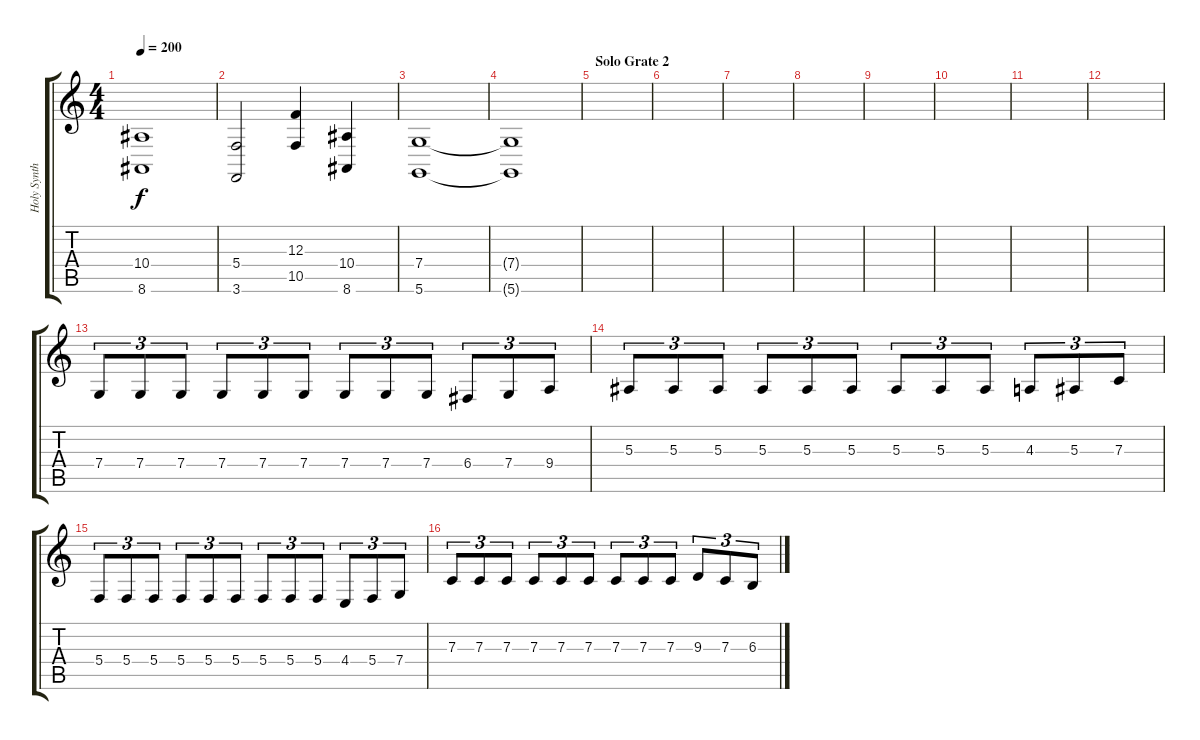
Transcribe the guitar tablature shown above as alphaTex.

\track ("Holy Synthé" "Holy Synth") {instrument lead1square}
\staff {score tabs}
\tuning (D4 A3 F3 C3 G2 D2) {hide}
\ts (4 4)
\tempo 200
\clef g2
\ks c
(10.4 8.6).1{dy f} |
(5.4 3.6).2 (12.3 10.5).4 (10.4 8.6).4 |
(7.4 5.6).1 |
(7.4{t} 5.6{t}).1 |
\section ("" "Solo Grate 2")
|
|
|
|
|
|
|
|
7.4.8{tu (3 2) instrument stringensemble1} 7.4.8{tu (3 2)} 7.4.8{tu (3 2)} 7.4.8{tu (3 2)} 7.4.8{tu (3 2)} 7.4.8{tu (3 2)} 7.4.8{tu (3 2)} 7.4.8{tu (3 2)} 7.4.8{tu (3 2)} 6.4.8{tu (3 2)} 7.4.8{tu (3 2)} 9.4.8{tu (3 2)} |
5.3.8{tu (3 2)} 5.3.8{tu (3 2)} 5.3.8{tu (3 2)} 5.3.8{tu (3 2)} 5.3.8{tu (3 2)} 5.3.8{tu (3 2)} 5.3.8{tu (3 2)} 5.3.8{tu (3 2)} 5.3.8{tu (3 2)} 4.3.8{tu (3 2)} 5.3.8{tu (3 2)} 7.3.8{tu (3 2)} |
5.4.8{tu (3 2)} 5.4.8{tu (3 2)} 5.4.8{tu (3 2)} 5.4.8{tu (3 2)} 5.4.8{tu (3 2)} 5.4.8{tu (3 2)} 5.4.8{tu (3 2)} 5.4.8{tu (3 2)} 5.4.8{tu (3 2)} 4.4.8{tu (3 2)} 5.4.8{tu (3 2)} 7.4.8{tu (3 2)} |
7.3.8{tu (3 2)} 7.3.8{tu (3 2)} 7.3.8{tu (3 2)} 7.3.8{tu (3 2)} 7.3.8{tu (3 2)} 7.3.8{tu (3 2)} 7.3.8{tu (3 2)} 7.3.8{tu (3 2)} 7.3.8{tu (3 2)} 9.3.8{tu (3 2)} 7.3.8{tu (3 2)} 6.3.8{tu (3 2)}
